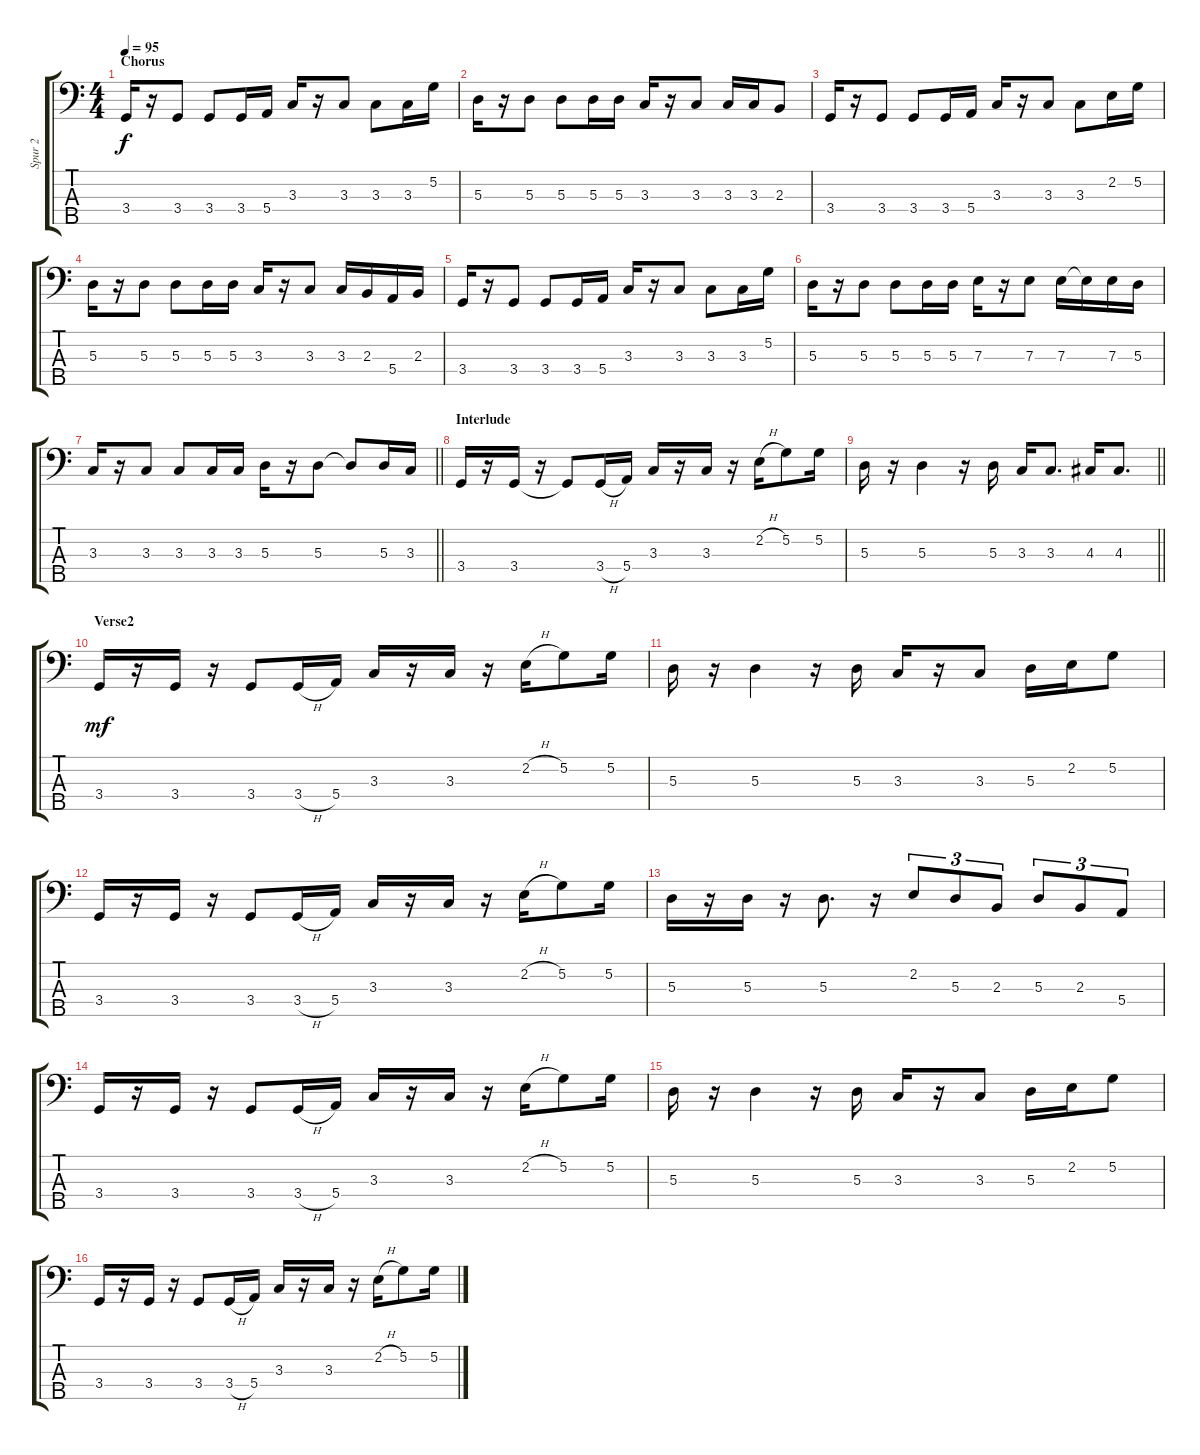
\track ("Spur 2" "Spur 2") {instrument electricbassfinger}
\staff {score tabs}
\tuning (G2 D2 A1 E1 B0) {hide}
\ts (4 4)
\section ("" "Chorus")
\tempo 95
\clef f4
\ks c
3.4.16{dy f} r.16 3.4.8 3.4.8 3.4.16 5.4.16 3.3.16 r.16 3.3.8 3.3.8 3.3.16 5.2.16 |
5.3.16 r.16 5.3.8 5.3.8 5.3.16 5.3.16 3.3.16 r.16 3.3.8 3.3.16 3.3.16 2.3.8 |
3.4.16 r.16 3.4.8 3.4.8 3.4.16 5.4.16 3.3.16 r.16 3.3.8 3.3.8 2.2.16 5.2.16 |
5.3.16 r.16 5.3.8 5.3.8 5.3.16 5.3.16 3.3.16 r.16 3.3.8 3.3.16 2.3.16 5.4.16 2.3.16 |
3.4.16 r.16 3.4.8 3.4.8 3.4.16 5.4.16 3.3.16 r.16 3.3.8 3.3.8 3.3.16 5.2.16 |
5.3.16 r.16 5.3.8 5.3.8 5.3.16 5.3.16 7.3.16 r.16 7.3.8 7.3.16 7.3{t}.16 7.3.16 5.3.16 |
\barLineRight lightlight
3.3.16 r.16 3.3.8 3.3.8 3.3.16 3.3.16 5.3.16 r.16 5.3.8 5.3{t}.8 5.3.16 3.3.16 |
\section ("" "Interlude")
3.4.16 r.16 3.4.16 r.16 3.4{t}.8 3.4{h}.16 5.4.16 3.3.16 r.16 3.3.16 r.16 2.2{h}.16 5.2.8 5.2.16 |
\barLineRight lightlight
5.3.16 r.16 5.3.4 r.16 5.3.16 3.3.16 3.3.8{d} 4.3.16 4.3.8{d} |
\section ("" "Verse2")
3.4.16{dy mf} r.16 3.4.16 r.16 3.4.8 3.4{h}.16 5.4.16 3.3.16 r.16 3.3.16 r.16 2.2{h}.16 5.2.8 5.2.16 |
5.3.16 r.16 5.3.4 r.16 5.3.16 3.3.16 r.16 3.3.8 5.3.16 2.2.16 5.2.8 |
3.4.16 r.16 3.4.16 r.16 3.4.8 3.4{h}.16 5.4.16 3.3.16 r.16 3.3.16 r.16 2.2{h}.16 5.2.8 5.2.16 |
5.3.16 r.16 5.3.16 r.16 5.3.8{d} r.16 2.2.8{tu (3 2)} 5.3.8{tu (3 2)} 2.3.8{tu (3 2)} 5.3.8{tu (3 2)} 2.3.8{tu (3 2)} 5.4.8{tu (3 2)} |
3.4.16 r.16 3.4.16 r.16 3.4.8 3.4{h}.16 5.4.16 3.3.16 r.16 3.3.16 r.16 2.2{h}.16 5.2.8 5.2.16 |
5.3.16 r.16 5.3.4 r.16 5.3.16 3.3.16 r.16 3.3.8 5.3.16 2.2.16 5.2.8 |
3.4.16 r.16 3.4.16 r.16 3.4.8 3.4{h}.16 5.4.16 3.3.16 r.16 3.3.16 r.16 2.2{h}.16 5.2.8 5.2.16
